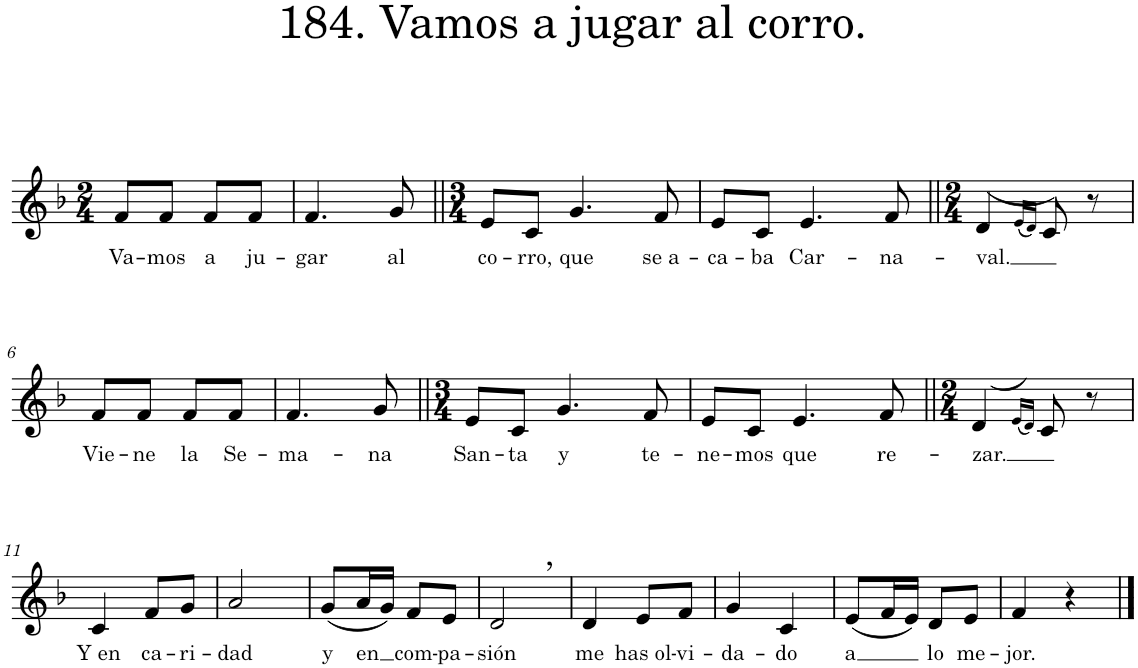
**kern	**text
*part1	*part1
*staff1	*staff1
*I"Piano	*
*I'Pno.	*
*clefG2	*
*k[b-]	*
*M2/4	*
=1	=1
!	!LO:LY:b
8f/L	Va-
!	!LO:LY:b
8f/J	-mos
!	!LO:LY:b
8f/L	a
!	!LO:LY:b
8f/J	ju-
=2	=2
!	!LO:LY:b
4.f/	-gar
!	!LO:LY:b
8g/	al
=3||	=3||
*M3/4	*
!	!LO:LY:b
8e/L	co-
!	!LO:LY:b
8c/J	-rro,
!	!LO:LY:b
4.g/	que
!	!LO:LY:b
8f/	se a-
=4	=4
!	!LO:LY:b
8e/L	-ca-
!	!LO:LY:b
8c/J	-ba
!	!LO:LY:b
4.e/	Car-
!	!LO:LY:b
8f/	-na-
=5||	=5||
*M2/4	*
!	!LO:LY:b
(4d/	-val.
(16qe/LL	.
16qd/JJ)	.
8c/)	.
8r	.
!!LO:LB:g=z
=6	=6
!	!LO:LY:b
8f/L	Vie-
!	!LO:LY:b
8f/J	-ne
!	!LO:LY:b
8f/L	la
!	!LO:LY:b
8f/J	Se-
=7	=7
!	!LO:LY:b
4.f/	-ma-
!	!LO:LY:b
8g/	-na
=8||	=8||
*M3/4	*
!	!LO:LY:b
8e/L	San-
!	!LO:LY:b
8c/J	-ta
!	!LO:LY:b
4.g/	y
!	!LO:LY:b
8f/	te-
=9	=9
!	!LO:LY:b
8e/L	-ne-
!	!LO:LY:b
8c/J	-mos
!	!LO:LY:b
4.e/	que
!	!LO:LY:b
8f/	re-
=10||	=10||
*M2/4	*
!	!LO:LY:b
(4d/	-zar.
(16qe/LL)	.
16qd/JJ)	.
8c/	.
8r	.
!!LO:LB:g=z
=11	=11
!	!LO:LY:b
4c/	Y en
!	!LO:LY:b
8f/L	ca-
!	!LO:LY:b
8g/J	-ri-
=12	=12
!	!LO:LY:b
2a/	-dad
=13	=13
!	!LO:LY:b
(8g/L	y
!	!LO:LY:b
16a/L	-en
16g/JJ)	.
!	!LO:LY:b
8f/L	com-
!	!LO:LY:b
8e/J	-pa-
=14	=14
!LO:TX:a:t=,	!
!	!LO:LY:b
2d/	-sión
=15	=15
!	!LO:LY:b
4d/	me
!	!LO:LY:b
8e/L	has ol-
!	!LO:LY:b
8f/J	-vi-
=16	=16
!	!LO:LY:b
4g/	-da-
!	!LO:LY:b
4c/	-do
=17	=17
!	!LO:LY:b
(8e/L	a
16f/L	.
16e/JJ)	.
!	!LO:LY:b
8d/L	lo
!	!LO:LY:b
8e/J	me-
=18	=18
!	!LO:LY:b
4f/	-jor.
4r	.
==	==
*-	*-
